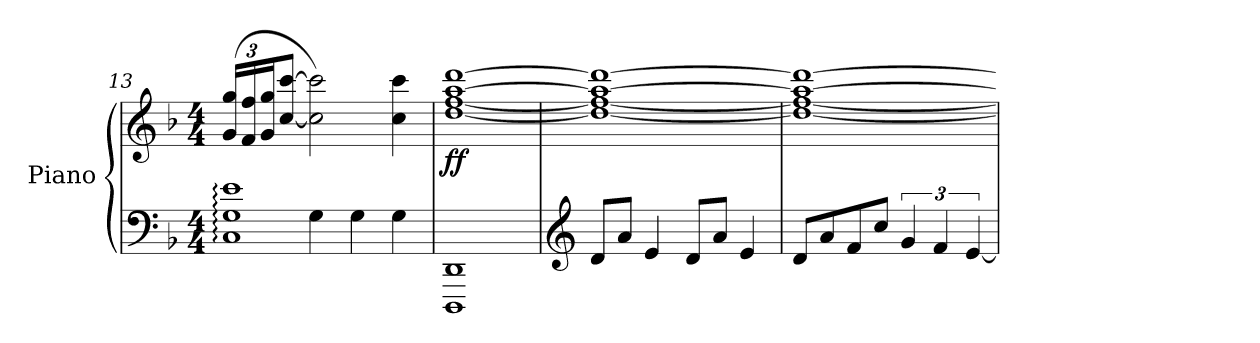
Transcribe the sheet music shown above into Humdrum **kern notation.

**kern	**kern	**dynam
*part1	*part1	*part1
*staff2	*staff1	*staff1/2
*I"Piano	*	*
*I'Pno.	*	*
*clefF4	*clefG2	*
*k[b-]	*k[b-]	*
*M4/4	*M4/4	*
=13	=13	=13
*^	*	*
*	*	*Xbrackettup	*
1C: 1G: 1e:	4ryy	(24g/ 24gg/LL	.
.	.	24f/ 24ff/	.
.	.	24g/ 24gg/J	.
.	.	[8cc/ [8ccc/J	.
.	4G\	2cc\] 2ccc\])	.
.	4G\	.	.
.	4G\	4cc\ 4ccc\	.
=14	=14	=14	=14
!	!	!	!LO:DY:b
*v	*v	*	*
1DDD 1DD	[1dd [1ff [1aa [1ddd	ff
=15	=15	=15
*clefG2	*	*
8d/L	1dd_ 1ff_ 1aa_ 1ddd_	.
8a/J	.	.
4e/	.	.
8d/L	.	.
8a/J	.	.
4e/	.	.
=16	=16	=16
8d/L	1dd_ 1ff_ 1aa_ 1ddd_	.
8a/	.	.
8f/	.	.
8cc/J	.	.
6g/	.	.
6f/	.	.
[6e/	.	.
=	=	=
*-	*-	*-
